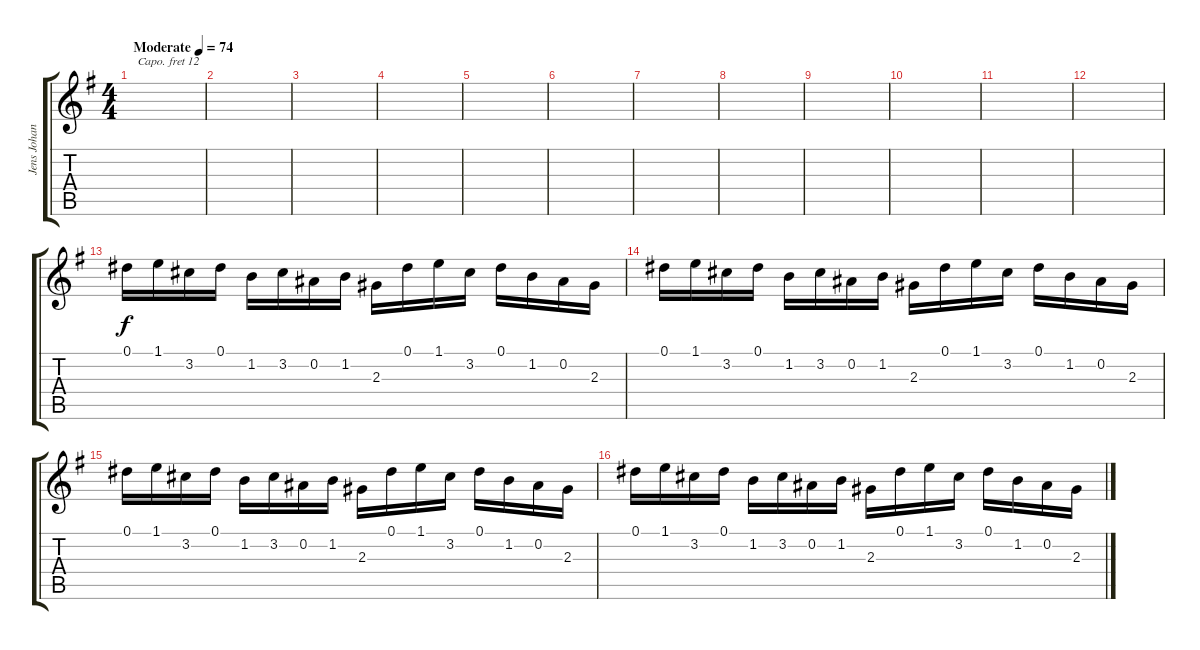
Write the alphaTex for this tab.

\track ("Jens Johansson II" "Jens Johan") {instrument harpsichord}
\staff {score tabs}
\capo 12
\tuning (Eb4 Bb3 Gb3 Db3 Ab2 Eb2) {hide}
\ts (4 4)
\tempo (74 "Moderate")
\clef g2
\ks g
|
|
|
|
|
|
|
|
|
|
|
|
0.1.16 1.1.16 3.2.16 0.1.16 1.2.16 3.2.16 0.2.16 1.2.16 2.3.16 0.1.16 1.1.16 3.2.16 0.1.16 1.2.16 0.2.16 2.3.16 |
0.1.16 1.1.16 3.2.16 0.1.16 1.2.16 3.2.16 0.2.16 1.2.16 2.3.16 0.1.16 1.1.16 3.2.16 0.1.16 1.2.16 0.2.16 2.3.16 |
0.1.16 1.1.16 3.2.16 0.1.16 1.2.16 3.2.16 0.2.16 1.2.16 2.3.16 0.1.16 1.1.16 3.2.16 0.1.16 1.2.16 0.2.16 2.3.16 |
0.1.16 1.1.16 3.2.16 0.1.16 1.2.16 3.2.16 0.2.16 1.2.16 2.3.16 0.1.16 1.1.16 3.2.16 0.1.16 1.2.16 0.2.16 2.3.16
